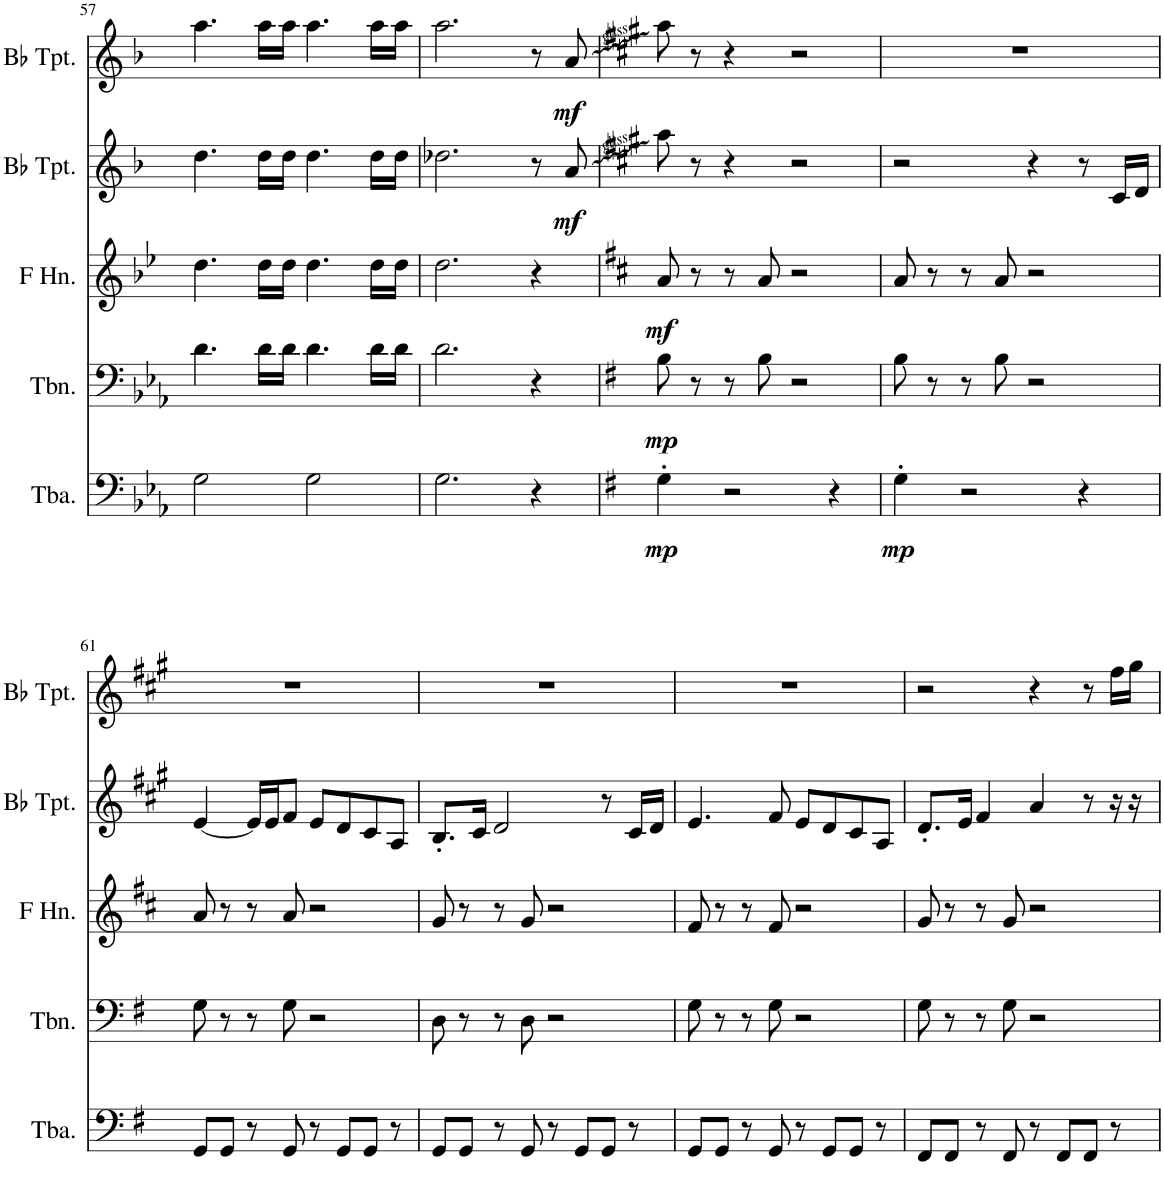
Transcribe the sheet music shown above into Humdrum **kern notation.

**kern	**dynam	**kern	**dynam	**kern	**dynam	**kern	**dynam	**kern	**dynam
*part5	*part5	*part4	*part4	*part3	*part3	*part2	*part2	*part1	*part1
*staff5	*staff5	*staff4	*staff4	*staff3	*staff3	*staff2	*staff2	*staff1	*staff1
*I"Tuba	*	*I"Trombone	*	*I"Horn in F	*	*I"Bb Trumpet 2	*	*I"Bb Trumpet 1	*
*I'Tba.	*	*I'Tbn.	*	*	*	*I'Bb Tpt.	*	*I'Bb Tpt.	*
!!LO:PB:g=z
*clefF4	*	*clefF4	*	*clefG2	*	*clefG2	*	*clefG2	*
*	*	*	*	*Trd4c7	*	*Trd1c2	*	*Trd1c2	*
*k[b-e-a-]	*	*k[b-e-a-]	*	*k[b-e-]	*	*k[b-]	*	*k[b-]	*
*M4/4	*	*M4/4	*	*M4/4	*	*M4/4	*	*M4/4	*
=57	=57	=57	=57	=57	=57	=57	=57	=57	=57
2G\	.	4.d\	.	4.dd\	.	4.dd\	.	4.aa\	.
.	.	16d\LL	.	16dd\LL	.	16dd\LL	.	16aa\LL	.
.	.	16d\JJ	.	16dd\JJ	.	16dd\JJ	.	16aa\JJ	.
2G\	.	4.d\	.	4.dd\	.	4.dd\	.	4.aa\	.
.	.	16d\LL	.	16dd\LL	.	16dd\LL	.	16aa\LL	.
.	.	16d\JJ	.	16dd\JJ	.	16dd\JJ	.	16aa\JJ	.
=58	=58	=58	=58	=58	=58	=58	=58	=58	=58
2.G\	.	2.d\	.	2.dd\	.	2.dd-X\	.	2.aa\	.
4r	.	4r	.	4r	.	8r	.	8r	.
!	!	!	!	!	!	!	!LO:DY:b	!	!LO:DY:b
.	.	.	.	.	.	8a/	mf	8a/	mf
=59	=59	=59	=59	=59	=59	=59	=59	=59	=59
*k[f#]	*	*k[f#]	*	*k[f#c#]	*	*k[f#c#g#]	*	*k[f#c#g#]	*
!	!LO:DY:b	!	!LO:DY:b	!	!LO:DY:b	!	!	!	!
4G'\	mp	8B\	mp	8a/	mf	8aa\	.	8aa\	.
.	.	8r	.	8r	.	8r	.	8r	.
2r	.	8r	.	8r	.	4r	.	4r	.
.	.	8B\	.	8a/	.	.	.	.	.
.	.	2r	.	2r	.	2r	.	2r	.
4r	.	.	.	.	.	.	.	.	.
=60	=60	=60	=60	=60	=60	=60	=60	=60	=60
!	!LO:DY:b	!	!	!	!	!	!	!	!
4G'\	mp	8B\	.	8a/	.	2r	.	1r	.
.	.	8r	.	8r	.	.	.	.	.
2r	.	8r	.	8r	.	.	.	.	.
.	.	8B\	.	8a/	.	.	.	.	.
.	.	2r	.	2r	.	4r	.	.	.
4r	.	.	.	.	.	8r	.	.	.
.	.	.	.	.	.	16c#/LL	.	.	.
.	.	.	.	.	.	16d/JJ	.	.	.
!!LO:LB:g=z
=61	=61	=61	=61	=61	=61	=61	=61	=61	=61
8GG/L	.	8G\	.	8a/	.	[4e/	.	1r	.
8GG/J	.	8r	.	8r	.	.	.	.	.
8r	.	8r	.	8r	.	16e/LL]	.	.	.
.	.	.	.	.	.	16e/J	.	.	.
8GG/	.	8G\	.	8a/	.	8f#/J	.	.	.
8r	.	2r	.	2r	.	8e/L	.	.	.
8GG/L	.	.	.	.	.	8d/	.	.	.
8GG/J	.	.	.	.	.	8c#/	.	.	.
8r	.	.	.	.	.	8A/J	.	.	.
=62	=62	=62	=62	=62	=62	=62	=62	=62	=62
8GG/L	.	8D\	.	8g/	.	8.B'/L	.	1r	.
8GG/J	.	8r	.	8r	.	.	.	.	.
.	.	.	.	.	.	16c#/Jk	.	.	.
8r	.	8r	.	8r	.	2d/	.	.	.
8GG/	.	8D\	.	8g/	.	.	.	.	.
8r	.	2r	.	2r	.	.	.	.	.
8GG/L	.	.	.	.	.	.	.	.	.
8GG/J	.	.	.	.	.	8r	.	.	.
8r	.	.	.	.	.	16c#/LL	.	.	.
.	.	.	.	.	.	16d/JJ	.	.	.
=63	=63	=63	=63	=63	=63	=63	=63	=63	=63
8GG/L	.	8G\	.	8f#/	.	4.e/	.	1r	.
8GG/J	.	8r	.	8r	.	.	.	.	.
8r	.	8r	.	8r	.	.	.	.	.
8GG/	.	8G\	.	8f#/	.	8f#/	.	.	.
8r	.	2r	.	2r	.	8e/L	.	.	.
8GG/L	.	.	.	.	.	8d/	.	.	.
8GG/J	.	.	.	.	.	8c#/	.	.	.
8r	.	.	.	.	.	8A/J	.	.	.
=64	=64	=64	=64	=64	=64	=64	=64	=64	=64
8FF#/L	.	8G\	.	8g/	.	8.d'/L	.	2r	.
8FF#/J	.	8r	.	8r	.	.	.	.	.
.	.	.	.	.	.	16e/Jk	.	.	.
8r	.	8r	.	8r	.	4f#/	.	.	.
8FF#/	.	8G\	.	8g/	.	.	.	.	.
8r	.	2r	.	2r	.	4a/	.	4r	.
8FF#/L	.	.	.	.	.	.	.	.	.
8FF#/J	.	.	.	.	.	8r	.	8r	.
8r	.	.	.	.	.	16r	.	16ff#\LL	.
.	.	.	.	.	.	16r	.	16gg#\JJ	.
=	=	=	=	=	=	=	=	=	=
*-	*-	*-	*-	*-	*-	*-	*-	*-	*-
